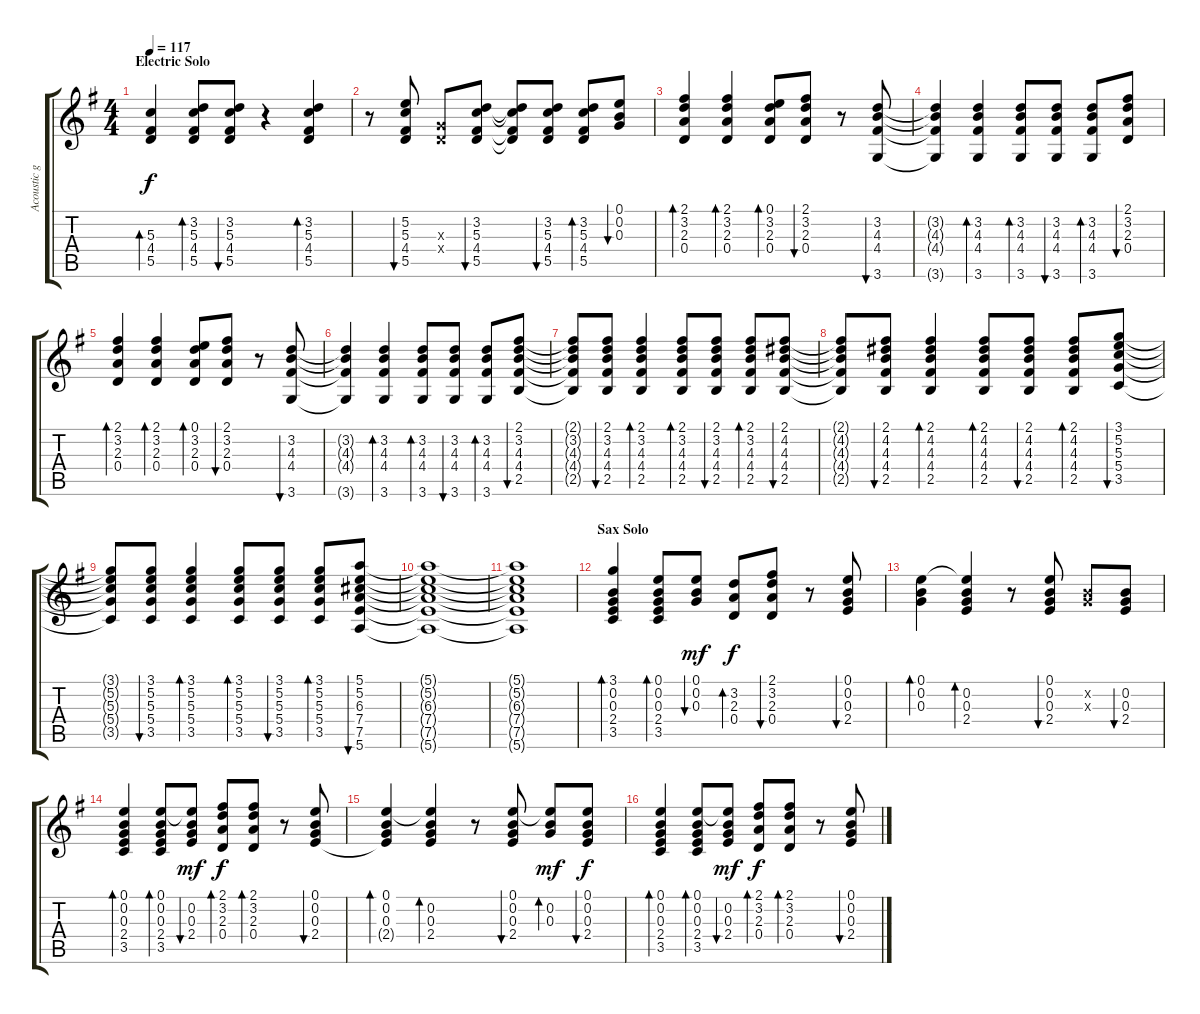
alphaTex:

\track ("Acoustic guitar" "Acoustic g") {instrument acousticguitarsteel}
\staff {score tabs}
\tuning (E4 B3 G3 D3 A2 E2) {hide}
\ts (4 4)
\section ("" "Electric Solo")
\tempo 117
\clef g2
\ks g
(5.3 4.4 5.5).4{bd 60 dy f} (3.2 5.3 4.4 5.5).8{bd 60} (3.2 5.3 4.4 5.5).8{bu 60} r.4 (3.2 5.3 4.4 5.5).4{bd 60} |
r.8 (5.2 5.3 4.4 5.5).8{bu 60} (0.3{x} 0.4{x}).8 (3.2 5.3 4.4 5.5).8{bu 60} (3.2{t} 5.3{t} 4.4{t} 5.5{t}).8 (3.2 5.3 4.4 5.5).8{bu 60} (3.2 5.3 4.4 5.5).8{bd 60} (0.1 0.2 0.3).8{bu 60} |
(2.1 3.2 2.3 0.4).4{bd 60} (2.1 3.2 2.3 0.4).4{bd 60} (0.1 3.2 2.3 0.4).8{bd 60} (2.1 3.2 2.3 0.4).8{bu 60} r.8 (3.2 4.3 4.4 3.6).8{bu 60} |
(3.2{t} 4.3{t} 4.4{t} 3.6{t}).4 (3.2 4.3 4.4 3.6).4{bd 60} (3.2 4.3 4.4 3.6).8{bd 60} (3.2 4.3 4.4 3.6).8{bu 60} (3.2 4.3 4.4 3.6).8{bd 60} (2.1 3.2 2.3 0.4).8{bu 60} |
(2.1 3.2 2.3 0.4).4{bd 60} (2.1 3.2 2.3 0.4).4{bd 60} (0.1 3.2 2.3 0.4).8{bd 60} (2.1 3.2 2.3 0.4).8{bu 60} r.8 (3.2 4.3 4.4 3.6).8{bu 60} |
(3.2{t} 4.3{t} 4.4{t} 3.6{t}).4 (3.2 4.3 4.4 3.6).4{bd 60} (3.2 4.3 4.4 3.6).8{bd 60} (3.2 4.3 4.4 3.6).8{bu 60} (3.2 4.3 4.4 3.6).8{bd 60} (2.1 3.2 4.3 4.4 2.5).8{bu 60} |
(2.1{t} 3.2{t} 4.3{t} 4.4{t} 2.5{t}).8 (2.1 3.2 4.3 4.4 2.5).8{bu 60} (2.1 3.2 4.3 4.4 2.5).4{bd 60} (2.1 3.2 4.3 4.4 2.5).8{bd 60} (2.1 3.2 4.3 4.4 2.5).8{bu 60} (2.1 3.2 4.3 4.4 2.5).8{bd 60} (2.1 4.2 4.3 4.4 2.5).8{bu 60} |
(2.1{t} 4.2{t} 4.3{t} 4.4{t} 2.5{t}).8 (2.1 4.2 4.3 4.4 2.5).8{bu 60} (2.1 4.2 4.3 4.4 2.5).4{bd 60} (2.1 4.2 4.3 4.4 2.5).8{bd 60} (2.1 4.2 4.3 4.4 2.5).8{bu 60} (2.1 4.2 4.3 4.4 2.5).8{bd 60} (3.1 5.2 5.3 5.4 3.5).8{bu 60} |
(3.1{t} 5.2{t} 5.3{t} 5.4{t} 3.5{t}).8 (3.1 5.2 5.3 5.4 3.5).8{bu 60} (3.1 5.2 5.3 5.4 3.5).4{bd 60} (3.1 5.2 5.3 5.4 3.5).8{bd 60} (3.1 5.2 5.3 5.4 3.5).8{bu 60} (3.1 5.2 5.3 5.4 3.5).8{bd 60} (5.1 5.2 6.3 7.4 7.5 5.6).8{bu 60} |
(5.1{t} 5.2{t} 6.3{t} 7.4{t} 7.5{t} 5.6{t}).1 |
(5.1{t} 5.2{t} 6.3{t} 7.4{t} 7.5{t} 5.6{t}).1 |
\section ("" "Sax Solo")
(3.1 0.2 0.3 2.4 3.5).4{bd 60} (0.1 0.2 0.3 2.4 3.5).8{bd 60} (0.1 0.2 0.3).8{bu 60 dy mf} (3.2 2.3 0.4).8{bd 60 dy f} (2.1 3.2 2.3 0.4).8{bu 60} r.8 (0.1 0.2 0.3 2.4).8{bu 60} |
(0.1 0.2 0.3).4{bd 60} (0.1{t} 0.2 0.3 2.4).4{bd 60} r.8 (0.1 0.2 0.3 2.4).8{bu 60} (0.2{x} 0.3{x}).8 (0.2 0.3 2.4).8{bu 60} |
(0.1 0.2 0.3 2.4 3.5).4{bd 60} (0.1 0.2 0.3 2.4 3.5).8{bd 60} (0.1{t} 0.2 0.3 2.4).8{bu 60 dy mf} (2.1 3.2 2.3 0.4).8{bd 60 dy f} (2.1 3.2 2.3 0.4).8{bd 60} r.8 (0.1 0.2 0.3 2.4).8{bu 60} |
(0.1 0.2 0.3 2.4{t}).4{bd 60} (0.1{t} 0.2 0.3 2.4).4{bd 60} r.8 (0.1 0.2 0.3 2.4).8{bu 60} (0.1{t} 0.2 0.3).8{bd 60 dy mf} (0.1 0.2 0.3 2.4).8{bu 60 dy f} |
(0.1 0.2 0.3 2.4 3.5).4{bd 60} (0.1 0.2 0.3 2.4 3.5).8{bd 60} (0.1{t} 0.2 0.3 2.4).8{bu 60 dy mf} (2.1 3.2 2.3 0.4).8{bd 60 dy f} (2.1 3.2 2.3 0.4).8{bd 60} r.8 (0.1 0.2 0.3 2.4).8{bu 60}
